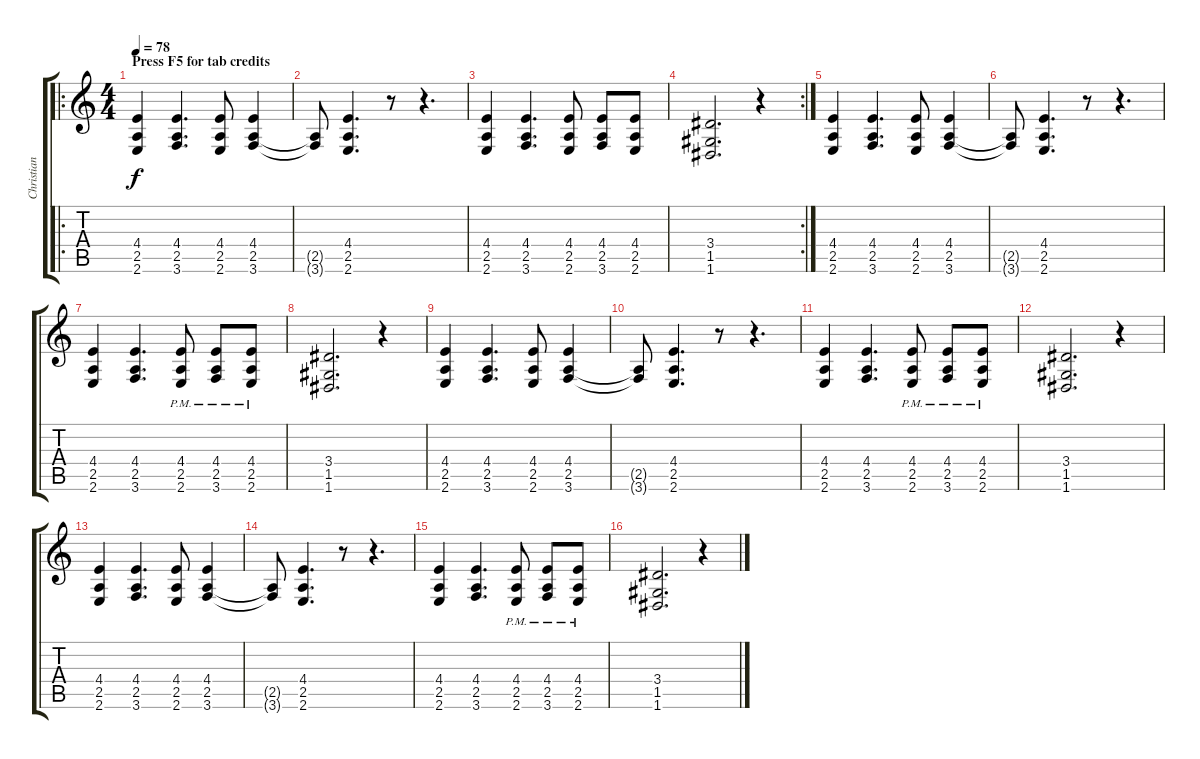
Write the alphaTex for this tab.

\track ("Christian Andreu " "Christian ") {instrument distortionguitar}
\staff {score tabs}
\tuning (D4 A3 F3 C3 G2 D2) {hide}
\ro
\ts (4 4)
\section ("" "Press F5 for tab credits")
\tempo 78
\clef g2
\ks c
(4.4 2.5 2.6).4{dy f instrument distortionguitar} (4.4 2.5 3.6).4{d} (4.4 2.5 2.6).8 (4.4 2.5 3.6).4 |
(2.5{t} 3.6{t}).8 (4.4 2.5 2.6).4{d} r.8 r.4{d} |
(4.4 2.5 2.6).4 (4.4 2.5 3.6).4{d} (4.4 2.5 2.6).8 (4.4 2.5 3.6).8 (4.4 2.5 2.6).8 |
\rc 2
(3.4 1.5 1.6).2{d} r.4 |
(4.4 2.5 2.6).4 (4.4 2.5 3.6).4{d} (4.4 2.5 2.6).8 (4.4 2.5 3.6).4 |
(2.5{t} 3.6{t}).8 (4.4 2.5 2.6).4{d} r.8 r.4{d} |
(4.4 2.5 2.6).4 (4.4 2.5 3.6).4{d} (4.4 2.5{pm} 2.6{pm}).8 (4.4 2.5{pm} 3.6{pm}).8 (4.4 2.5{pm} 2.6{pm}).8 |
(3.4 1.5 1.6).2{d} r.4 |
(4.4 2.5 2.6).4 (4.4 2.5 3.6).4{d} (4.4 2.5 2.6).8 (4.4 2.5 3.6).4 |
(2.5{t} 3.6{t}).8 (4.4 2.5 2.6).4{d} r.8 r.4{d} |
(4.4 2.5 2.6).4 (4.4 2.5 3.6).4{d} (4.4 2.5{pm} 2.6{pm}).8 (4.4 2.5{pm} 3.6{pm}).8 (4.4 2.5{pm} 2.6{pm}).8 |
(3.4 1.5 1.6).2{d} r.4 |
(4.4 2.5 2.6).4 (4.4 2.5 3.6).4{d} (4.4 2.5 2.6).8 (4.4 2.5 3.6).4 |
(2.5{t} 3.6{t}).8 (4.4 2.5 2.6).4{d} r.8 r.4{d} |
(4.4 2.5 2.6).4 (4.4 2.5 3.6).4{d} (4.4 2.5{pm} 2.6{pm}).8 (4.4 2.5{pm} 3.6{pm}).8 (4.4 2.5{pm} 2.6{pm}).8 |
(3.4 1.5 1.6).2{d} r.4
